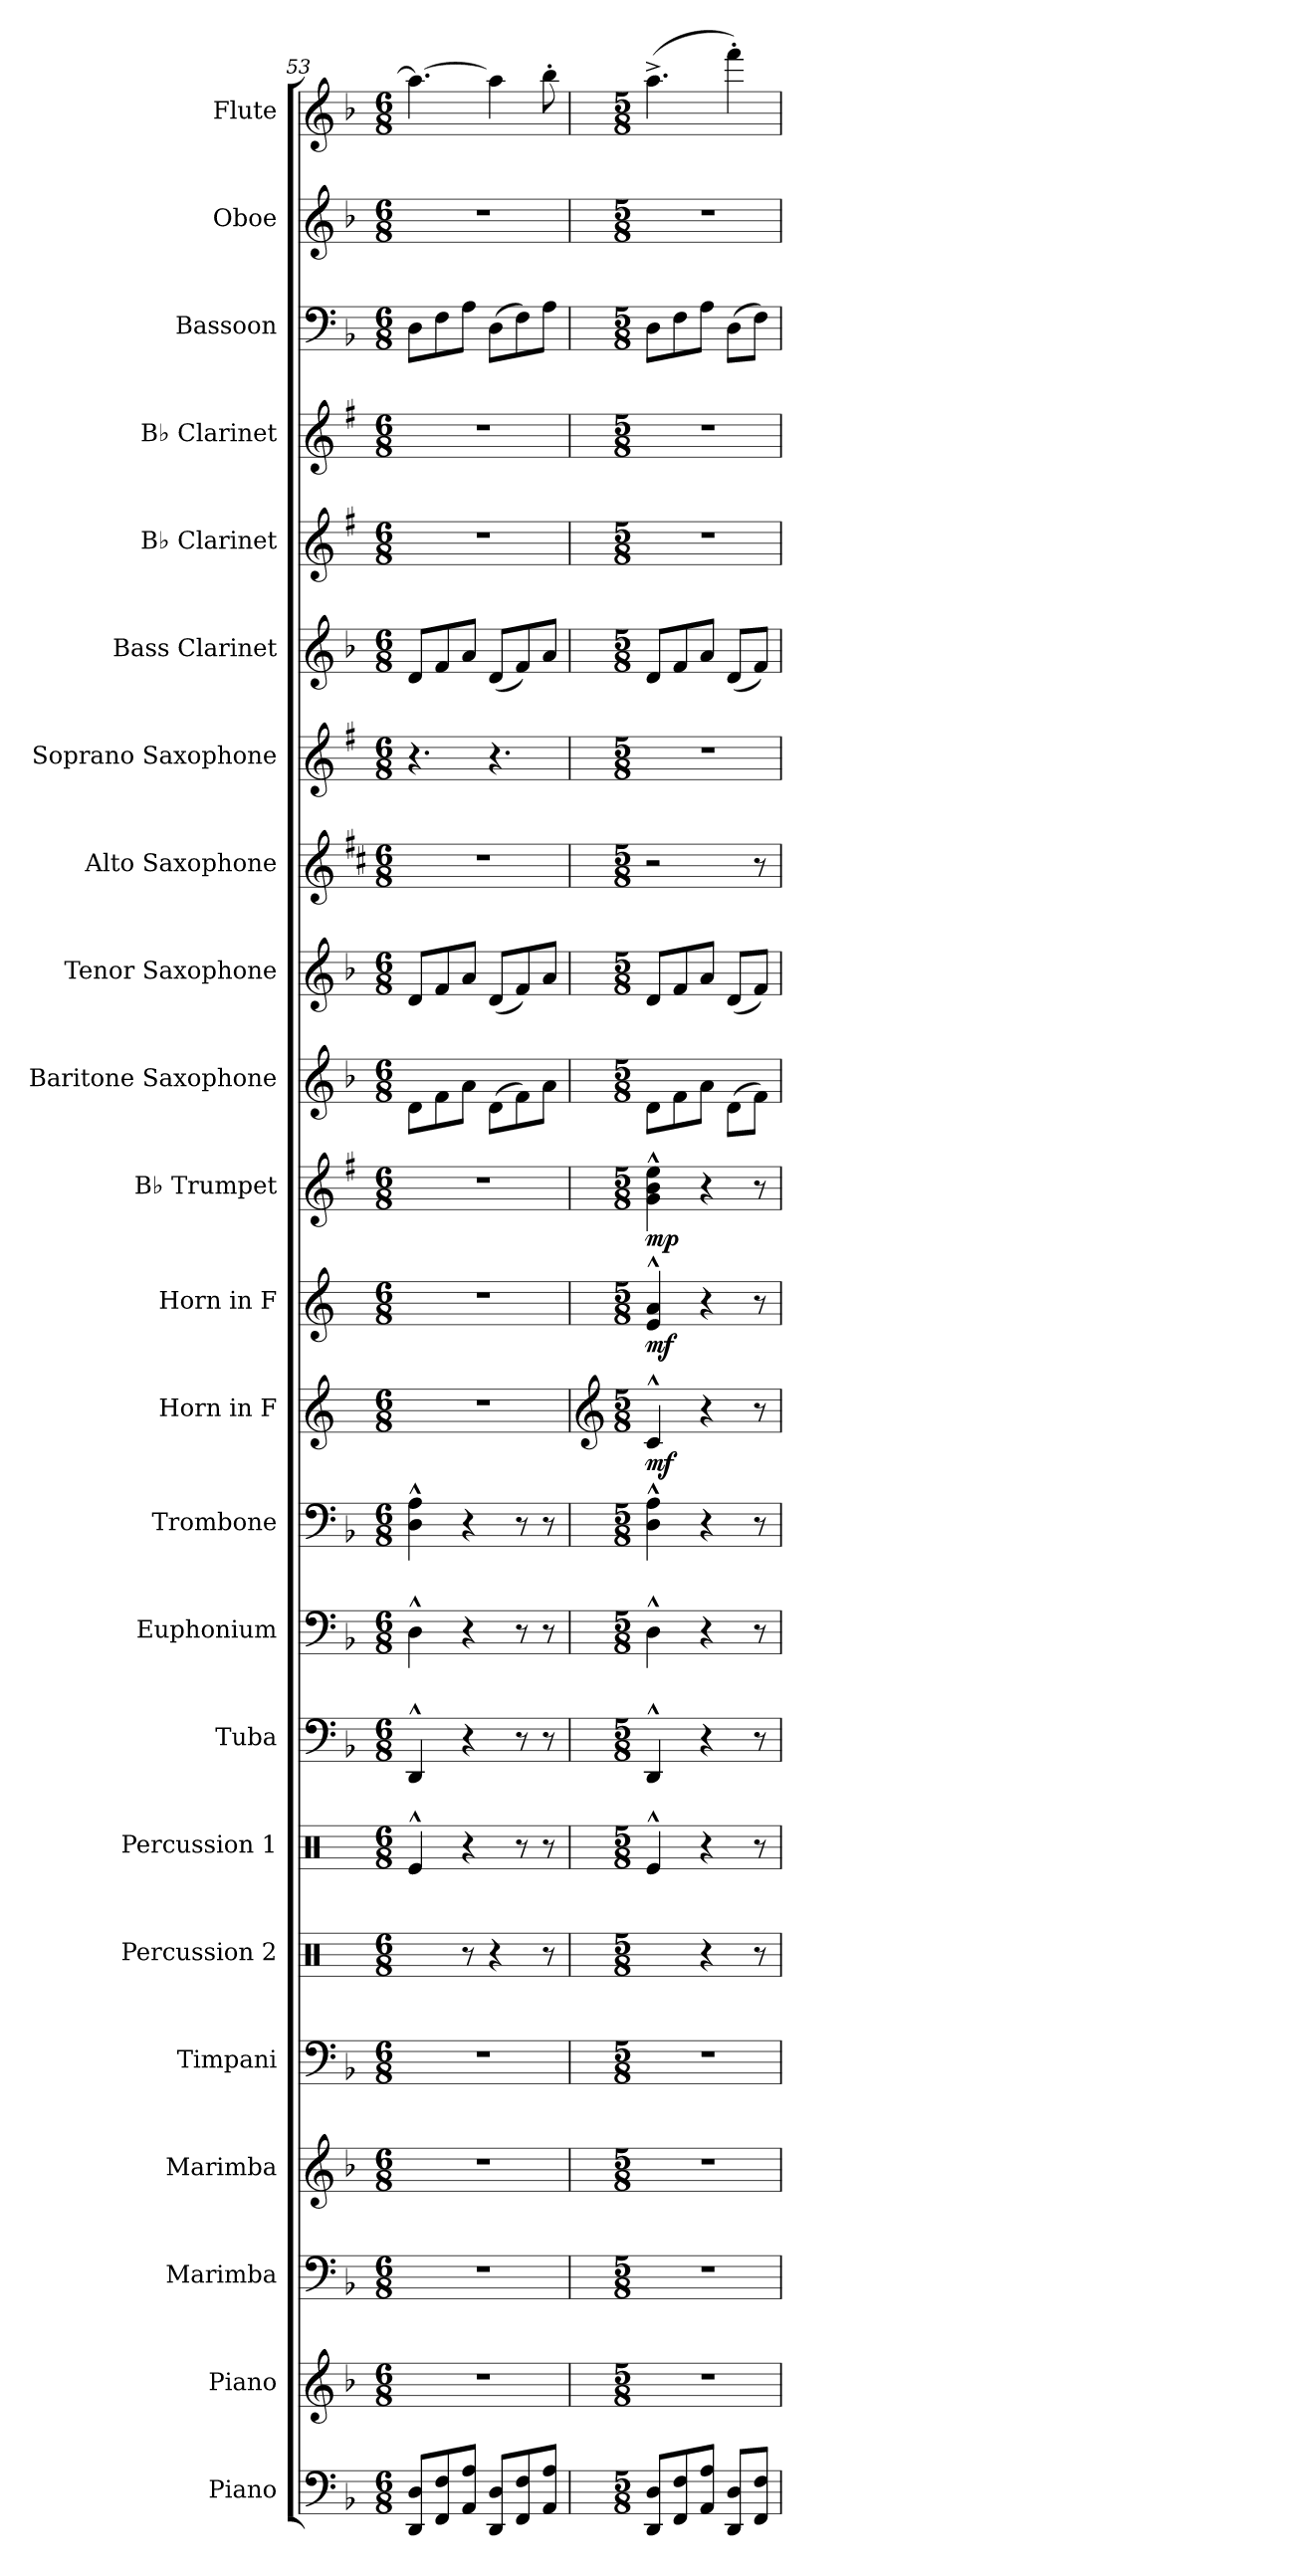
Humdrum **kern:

**kern	**kern	**kern	**kern	**kern	**kern	**kern	**kern	**kern	**kern	**kern	**dynam	**kern	**dynam	**kern	**dynam	**kern	**kern	**kern	**kern	**kern	**kern	**kern	**kern	**kern	**kern
*part23	*part22	*part21	*part20	*part19	*part18	*part17	*part16	*part15	*part14	*part13	*part13	*part12	*part12	*part11	*part11	*part10	*part9	*part8	*part7	*part6	*part5	*part4	*part3	*part2	*part1
*staff23	*staff22	*staff21	*staff20	*staff19	*staff18	*staff17	*staff16	*staff15	*staff14	*staff13	*staff13	*staff12	*staff12	*staff11	*staff11	*staff10	*staff9	*staff8	*staff7	*staff6	*staff5	*staff4	*staff3	*staff2	*staff1
*I"Piano	*I"Piano	*I"Marimba	*I"Marimba	*I"Timpani	*I"Percussion 2	*I"Percussion 1	*I"Tuba	*I"Euphonium	*I"Trombone	*I"Horn in F	*	*I"Horn in F	*	*I"B♭ Trumpet	*	*I"Baritone Saxophone	*I"Tenor Saxophone	*I"Alto Saxophone	*I"Soprano Saxophone	*I"Bass Clarinet	*I"B♭ Clarinet	*I"B♭ Clarinet	*I"Bassoon	*I"Oboe	*I"Flute
*I'Pno.	*I'Pno.	*I'Mrm.	*I'Mrm.	*I'Timp.	*I'Pr. 2	*I'Pr. 1	*I'Tu.	*I'Eu.	*I'Trb.	*	*	*	*	*I'B♭ Tpt.	*	*I'Bar. Sax.	*I'T. Sax.	*I'A. Sax.	*I'S. Sax.	*I'B. Cl.	*I'B♭ Cl.	*I'B♭ Cl.	*I'Bsn.	*I'Ob.	*I'Fl.
*clefF4	*clefG2	*clefF4	*clefG2	*clefF4	*clefX	*clefX	*clefF4	*clefF4	*clefF4	*clefG2	*	*clefG2	*	*clefG2	*	*clefG2	*clefG2	*clefG2	*clefG2	*clefG2	*clefG2	*clefG2	*clefF4	*clefG2	*clefG2
*	*	*	*	*	*	*	*	*	*	*ITrd4c7	*	*ITrd4c7	*	*ITrd1c2	*	*ITrd12c21	*ITrd8c14	*ITrd5c9	*ITrd1c2	*ITrd8c14	*ITrd1c2	*ITrd1c2	*	*	*
*k[b-]	*k[b-]	*k[b-]	*k[b-]	*k[b-]	*k[]	*k[]	*k[b-]	*k[b-]	*k[b-]	*k[b-]	*	*k[b-]	*	*k[b-]	*	*k[b-]	*k[b-]	*k[b-]	*k[b-]	*k[b-]	*k[b-]	*k[b-]	*k[b-]	*k[b-]	*k[b-]
*M6/8	*M6/8	*M6/8	*M6/8	*M6/8	*M6/8	*M6/8	*M6/8	*M6/8	*M6/8	*M6/8	*	*M6/8	*	*M6/8	*	*M6/8	*M6/8	*M6/8	*M6/8	*M6/8	*M6/8	*M6/8	*M6/8	*M6/8	*M6/8
=53	=53	=53	=53	=53	=53	=53	=53	=53	=53	=53	=53	=53	=53	=53	=53	=53	=53	=53	=53	=53	=53	=53	=53	=53	=53
8DD/ 8D/L	2.r	2.r	2.r	2.r	4R^^\	4Re^^/	4DD^^/	4D^^\	4D\^^ 4A\^^	2.r	.	2.r	.	2.r	.	8D\L	8D/L	2.r	4.r	8D/L	2.r	2.r	8D\L	2.r	4.aa\_
8FF/ 8F/	.	.	.	.	.	.	.	.	.	.	.	.	.	.	.	8F\	8F/	.	.	8F/	.	.	8F\	.	.
8AA/ 8A/J	.	.	.	.	8r	4r	4r	4r	4r	.	.	.	.	.	.	8A\J	8A/J	.	.	8A/J	.	.	8A\J	.	.
8DD/ 8D/L	.	.	.	.	4r	.	.	.	.	.	.	.	.	.	.	(8D\L	(8D/L	.	4.r	(8D/L	.	.	(8D\L	.	4aa\]
8FF/ 8F/	.	.	.	.	.	8r	8r	8r	8r	.	.	.	.	.	.	8F\)	8F/)	.	.	8F/)	.	.	8F\)	.	.
8AA/ 8A/J	.	.	.	.	8r	8r	8r	8r	8r	.	.	.	.	.	.	8A\J	8A/J	.	.	8A/J	.	.	8A\J	.	8bb-'\
=54	=54	=54	=54	=54	=54	=54	=54	=54	=54	=54	=54	=54	=54	=54	=54	=54	=54	=54	=54	=54	=54	=54	=54	=54	=54
*	*	*	*	*	*	*	*	*	*	*clefG2	*	*	*	*	*	*	*	*	*	*	*	*	*	*	*
*M5/8	*M5/8	*M5/8	*M5/8	*M5/8	*M5/8	*M5/8	*M5/8	*M5/8	*M5/8	*M5/8	*	*M5/8	*	*M5/8	*	*M5/8	*M5/8	*M5/8	*M5/8	*M5/8	*M5/8	*M5/8	*M5/8	*M5/8	*M5/8
!	!	!	!	!	!	!	!	!	!	!	!LO:DY:b	!	!LO:DY:b	!	!LO:DY:b	!	!	!	!	!	!	!	!	!	!
8DD/ 8D/L	8%5r	8%5r	8%5r	8%5r	4R^^\	4Re^^/	4DD^^/	4D^^\	4D\^^ 4A\^^	4F^^/	mf	4A/^^ 4d/^^	mf	4f\^^ 4a\^^ 4dd\^^	mp	8D\L	8D/L	2r	8%5r	8D/L	8%5r	8%5r	8D\L	8%5r	(4.aa^\
8FF/ 8F/	.	.	.	.	.	.	.	.	.	.	.	.	.	.	.	8F\	8F/	.	.	8F/	.	.	8F\	.	.
8AA/ 8A/J	.	.	.	.	4r	4r	4r	4r	4r	4r	.	4r	.	4r	.	8A\J	8A/J	.	.	8A/J	.	.	8A\J	.	.
8DD/ 8D/L	.	.	.	.	.	.	.	.	.	.	.	.	.	.	.	(8D\L	(8D/L	.	.	(8D/L	.	.	(8D\L	.	4fff'\)
8FF/ 8F/J	.	.	.	.	8r	8r	8r	8r	8r	8r	.	8r	.	8r	.	8F\J)	8F/J)	8r	.	8F/J)	.	.	8F\J)	.	.
=	=	=	=	=	=	=	=	=	=	=	=	=	=	=	=	=	=	=	=	=	=	=	=	=	=
*-	*-	*-	*-	*-	*-	*-	*-	*-	*-	*-	*-	*-	*-	*-	*-	*-	*-	*-	*-	*-	*-	*-	*-	*-	*-
